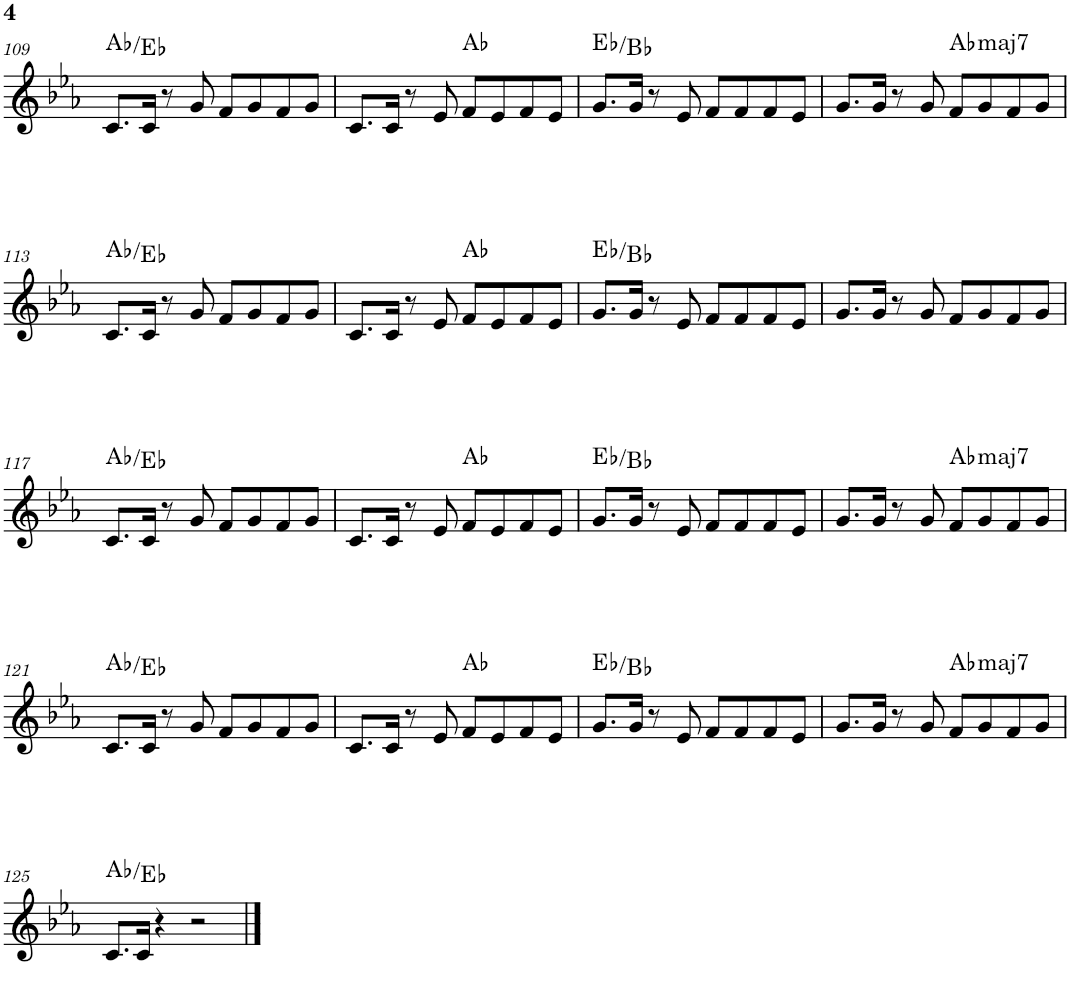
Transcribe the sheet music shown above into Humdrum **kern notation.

**kern	**harte
*part1	*part1
*staff1	*
*I"Piano	*
*I'Pno.	*
!!LO:PB:g=z
*clefG2	*
*k[b-e-a-]	*
*M4/4	*
=109	=109
8.c/L	Ab:maj/5
16c/Jk	.
8r	.
8g/	.
8f/L	.
8g/	.
8f/	.
8g/J	.
=110	=110
8.c/L	.
16c/Jk	.
8r	.
8e-/	.
8f/L	Ab:maj
8e-/	.
8f/	.
8e-/J	.
=111	=111
8.g/L	Eb:maj/5
16g/Jk	.
8r	.
8e-/	.
8f/L	.
8f/	.
8f/	.
8e-/J	.
=112	=112
8.g/L	.
16g/Jk	.
8r	.
8g/	.
!	!LO:H:kt=maj7
8f/L	Ab:maj7
8g/	.
8f/	.
8g/J	.
!!LO:LB:g=z
=113	=113
8.c/L	Ab:maj/5
16c/Jk	.
8r	.
8g/	.
8f/L	.
8g/	.
8f/	.
8g/J	.
=114	=114
8.c/L	.
16c/Jk	.
8r	.
8e-/	.
8f/L	Ab:maj
8e-/	.
8f/	.
8e-/J	.
=115	=115
8.g/L	Eb:maj/5
16g/Jk	.
8r	.
8e-/	.
8f/L	.
8f/	.
8f/	.
8e-/J	.
=116	=116
8.g/L	.
16g/Jk	.
8r	.
8g/	.
8f/L	.
8g/	.
8f/	.
8g/J	.
!!LO:LB:g=z
=117	=117
8.c/L	Ab:maj/5
16c/Jk	.
8r	.
8g/	.
8f/L	.
8g/	.
8f/	.
8g/J	.
=118	=118
8.c/L	.
16c/Jk	.
8r	.
8e-/	.
8f/L	Ab:maj
8e-/	.
8f/	.
8e-/J	.
=119	=119
8.g/L	Eb:maj/5
16g/Jk	.
8r	.
8e-/	.
8f/L	.
8f/	.
8f/	.
8e-/J	.
=120	=120
8.g/L	.
16g/Jk	.
8r	.
8g/	.
!	!LO:H:kt=maj7
8f/L	Ab:maj7
8g/	.
8f/	.
8g/J	.
!!LO:LB:g=z
=121	=121
8.c/L	Ab:maj/5
16c/Jk	.
8r	.
8g/	.
8f/L	.
8g/	.
8f/	.
8g/J	.
=122	=122
8.c/L	.
16c/Jk	.
8r	.
8e-/	.
8f/L	Ab:maj
8e-/	.
8f/	.
8e-/J	.
=123	=123
8.g/L	Eb:maj/5
16g/Jk	.
8r	.
8e-/	.
8f/L	.
8f/	.
8f/	.
8e-/J	.
=124	=124
8.g/L	.
16g/Jk	.
8r	.
8g/	.
!	!LO:H:kt=maj7
8f/L	Ab:maj7
8g/	.
8f/	.
8g/J	.
!!LO:LB:g=z
=125	=125
8.c/L	Ab:maj/5
16c/Jk	.
4r	.
2r	.
==	==
*-	*-
